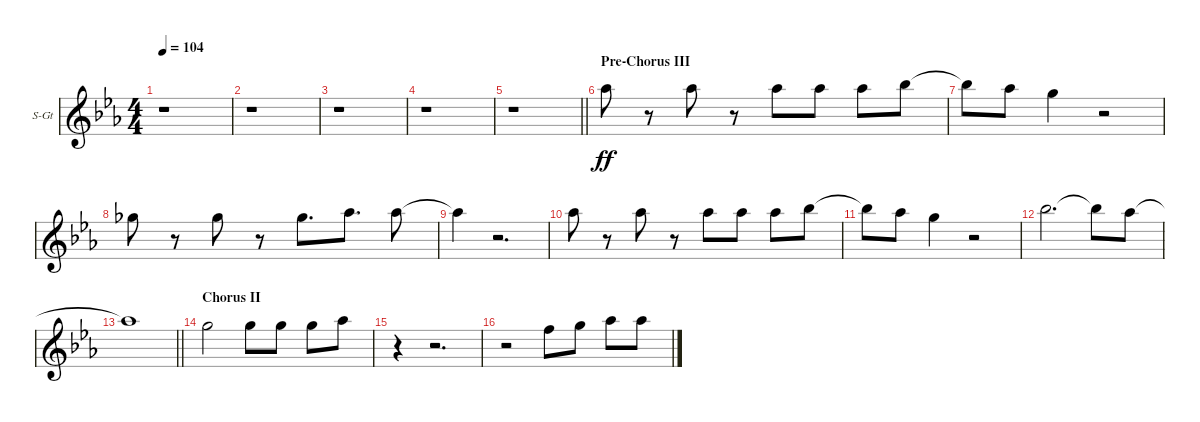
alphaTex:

\bracketExtendMode groupsimilarinstruments
\firstSystemTrackNameOrientation horizontal
\otherSystemsTrackNameOrientation horizontal
\track ("Choir 1" "S-Gt") {instrument choiraahs}
\staff {score}
\tuning (E4 B3 G3 D3 A2 E2)
\displaytranspose 12
\ts (4 4)
\tempo 104
\clef g2
\ks eb
r.1{dy ff} |
r.1 |
r.1 |
r.1 |
\barLineRight lightlight
r.1 |
\section ("" "Pre-Chorus III")
4.1.8 r.8 4.1.8 r.8 4.1.8 4.1.8 4.1.8 6.1.8 |
6.1{t}.8 9.2.8 8.2.4 r.2 |
2.1.8 r.8 2.1.8 r.8 2.1.8{d} 4.1.8{d} 4.1.8 |
4.1{t}.4 r.2{d} |
4.1.8 r.8 4.1.8 r.8 4.1.8 4.1.8 4.1.8 6.1.8 |
6.1{t}.8 9.2.8 8.2.4 r.2 |
6.1.2{d} 6.1{t}.8 4.1.8 |
\barLineRight lightlight
4.1{t}.1 |
\section ("" "Chorus II")
3.1.2 3.1.8 3.1.8 3.1.8 4.1.8 |
r.4 r.2{d} |
r.2 6.2.8 8.2.8 9.2.8 9.2.8
